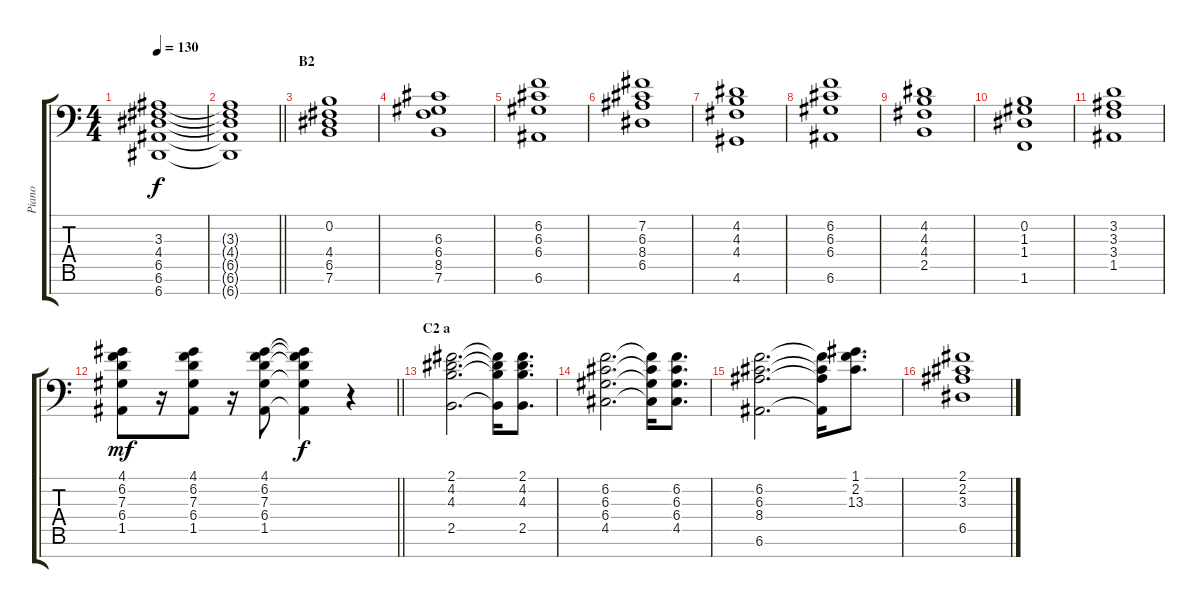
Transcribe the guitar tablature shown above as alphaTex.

\track ("Piano" "Piano") {instrument acousticgrandpiano}
\staff {score tabs}
\tuning (E4 B3 G3 D3 A2 E2 A1) {hide}
\ts (4 4)
\tempo 130
\clef f4
\ks c
(3.3 4.4 6.5 6.6 6.7).1{dy f} |
\barLineRight lightlight
(3.3{t} 4.4{t} 6.5{t} 6.6{t} 6.7{t}).1 |
\section ("" "B2")
(0.2 4.4 6.5 7.6).1 |
(6.3 6.4 8.5 7.6).1 |
(6.2 6.3 6.4 6.6).1 |
(7.2 6.3 8.4 6.5).1 |
(4.2 4.3 4.4 4.6).1 |
(6.2 6.3 6.4 6.6).1 |
(4.2 4.3 4.4 2.5).1 |
(0.2 1.3 1.4 1.6).1 |
(3.2 3.3 3.4 1.5).1 |
\barLineRight lightlight
(4.1 6.2 7.3 6.4 1.5).8{dy mf} r.16 (4.1 6.2 7.3 6.4 1.5).8 r.16 (4.1 6.2 7.3 6.4 1.5).8 (4.1{t} 6.2{t} 7.3{t} 6.4{t} 1.5{t}).4{dy f} r.4 |
\section ("" "C2 a")
(2.1 4.2 4.3 2.5).2{d} (2.1{t} 4.2{t} 4.3{t} 2.5{t}).16 (2.1 4.2 4.3 2.5).8{d} |
(6.2 6.3 6.4 4.5).2{d} (6.2{t} 6.3{t} 6.4{t} 4.5{t}).16 (6.2 6.3 6.4 4.5).8{d} |
(6.2 6.3 8.4 6.6).2{d} (6.2{t} 6.3{t} 8.4{t} 6.6{t}).16 (1.1 2.2 13.3).8{d} |
(2.1 2.2 3.3 6.5).1
